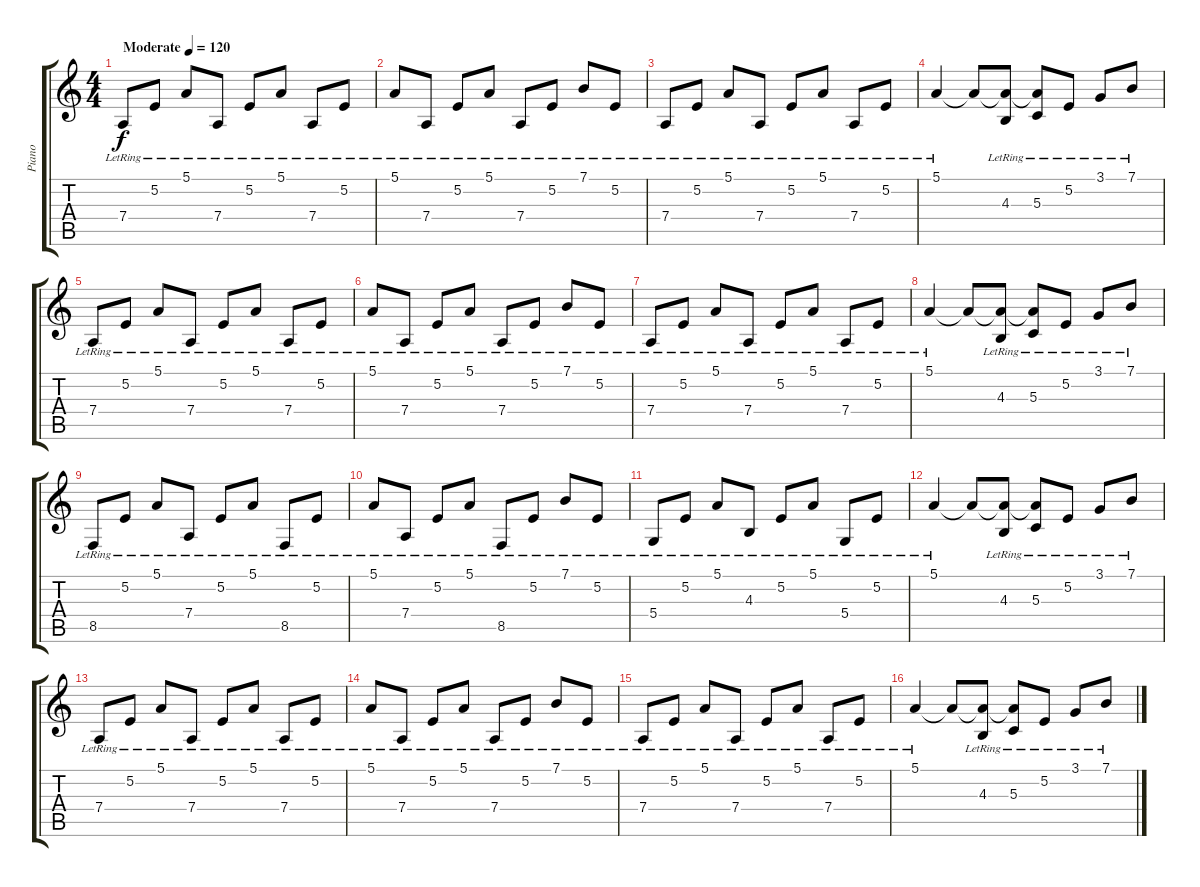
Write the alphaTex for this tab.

\track ("Piano" "Piano") {instrument brightacousticpiano}
\staff {score tabs}
\tuning (E4 B3 G3 D3 A2 E2) {hide}
\ts (4 4)
\tempo (120 "Moderate")
\clef g2
\ks c
7.4{lr}.8{dy f instrument brightacousticpiano} 5.2{lr}.8 5.1{lr}.8 7.4{lr}.8 5.2{lr}.8 5.1{lr}.8 7.4{lr}.8 5.2{lr}.8 |
5.1{lr}.8 7.4{lr}.8 5.2{lr}.8 5.1{lr}.8 7.4{lr}.8 5.2{lr}.8 7.1{lr}.8 5.2{lr}.8 |
7.4{lr}.8 5.2{lr}.8 5.1{lr}.8 7.4{lr}.8 5.2{lr}.8 5.1{lr}.8 7.4{lr}.8 5.2{lr}.8 |
5.1{lr}.4 5.1{t}.8 (5.1{t} 4.3{lr}).8 (5.1{t} 5.3{lr}).8 5.2{lr}.8 3.1{lr}.8 7.1{lr}.8 |
7.4{lr}.8 5.2{lr}.8 5.1{lr}.8 7.4{lr}.8 5.2{lr}.8 5.1{lr}.8 7.4{lr}.8 5.2{lr}.8 |
5.1{lr}.8 7.4{lr}.8 5.2{lr}.8 5.1{lr}.8 7.4{lr}.8 5.2{lr}.8 7.1{lr}.8 5.2{lr}.8 |
7.4{lr}.8 5.2{lr}.8 5.1{lr}.8 7.4{lr}.8 5.2{lr}.8 5.1{lr}.8 7.4{lr}.8 5.2{lr}.8 |
5.1{lr}.4 5.1{t}.8 (5.1{t} 4.3{lr}).8 (5.1{t} 5.3{lr}).8 5.2{lr}.8 3.1{lr}.8 7.1{lr}.8 |
8.5{lr}.8 5.2{lr}.8 5.1{lr}.8 7.4{lr}.8 5.2{lr}.8 5.1{lr}.8 8.5{lr}.8 5.2{lr}.8 |
5.1{lr}.8 7.4{lr}.8 5.2{lr}.8 5.1{lr}.8 8.5{lr}.8 5.2{lr}.8 7.1{lr}.8 5.2{lr}.8 |
5.4{lr}.8 5.2{lr}.8 5.1{lr}.8 4.3{lr}.8 5.2{lr}.8 5.1{lr}.8 5.4{lr}.8 5.2{lr}.8 |
5.1{lr}.4 5.1{t}.8 (5.1{t} 4.3{lr}).8 (5.1{t} 5.3{lr}).8 5.2{lr}.8 3.1{lr}.8 7.1{lr}.8 |
7.4{lr}.8 5.2{lr}.8 5.1{lr}.8 7.4{lr}.8 5.2{lr}.8 5.1{lr}.8 7.4{lr}.8 5.2{lr}.8 |
5.1{lr}.8 7.4{lr}.8 5.2{lr}.8 5.1{lr}.8 7.4{lr}.8 5.2{lr}.8 7.1{lr}.8 5.2{lr}.8 |
7.4{lr}.8 5.2{lr}.8 5.1{lr}.8 7.4{lr}.8 5.2{lr}.8 5.1{lr}.8 7.4{lr}.8 5.2{lr}.8 |
5.1{lr}.4 5.1{t}.8 (5.1{t} 4.3{lr}).8 (5.1{t} 5.3{lr}).8 5.2{lr}.8 3.1{lr}.8 7.1{lr}.8
